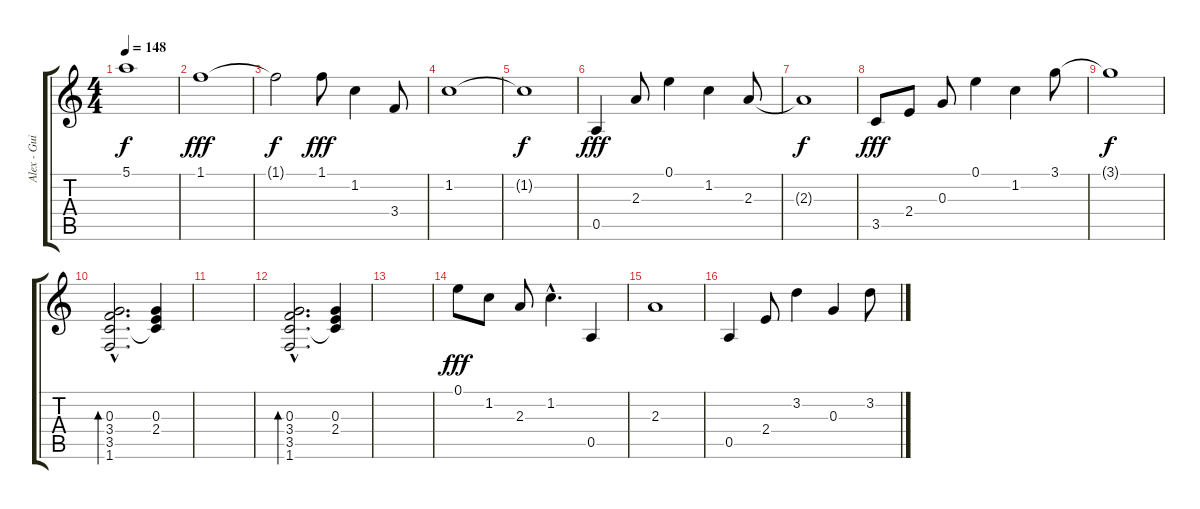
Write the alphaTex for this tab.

\track ("Alex - Guitarra Limpa" "Alex - Gui") {instrument electricguitarjazz}
\staff {score tabs}
\tuning (E4 B3 G3 D3 A2 E2) {hide}
\ts (4 4)
\tempo 148
\clef g2
\ks c
5.1{t}.1{dy f} |
1.1.1{dy fff} |
1.1{t}.2{dy f} 1.1.8{dy fff} 1.2.4 3.4.8 |
1.2.1 |
1.2{t}.1{dy f} |
0.5.4{dy fff} 2.3.8 0.1.4 1.2.4 2.3.8 |
2.3{t}.1{dy f} |
3.5.8{dy fff} 2.4.8 0.3.8 0.1.4 1.2.4 3.1.8 |
3.1{t}.1{dy f} |
(0.3{hac} 3.4{hac} 3.5{hac} 1.6{hac}).2{d bd 480} (0.3 2.4 3.5{t}).4 |
|
(0.3{hac} 3.4{hac} 3.5{hac} 1.6{hac}).2{d bd 480} (0.3 2.4 3.5{t}).4 |
|
0.1.8{dy fff} 1.2.8 2.3.8 1.2{hac}.4{d} 0.5.4 |
2.3.1 |
0.5.4 2.4.8 3.2.4 0.3.4 3.2.8
